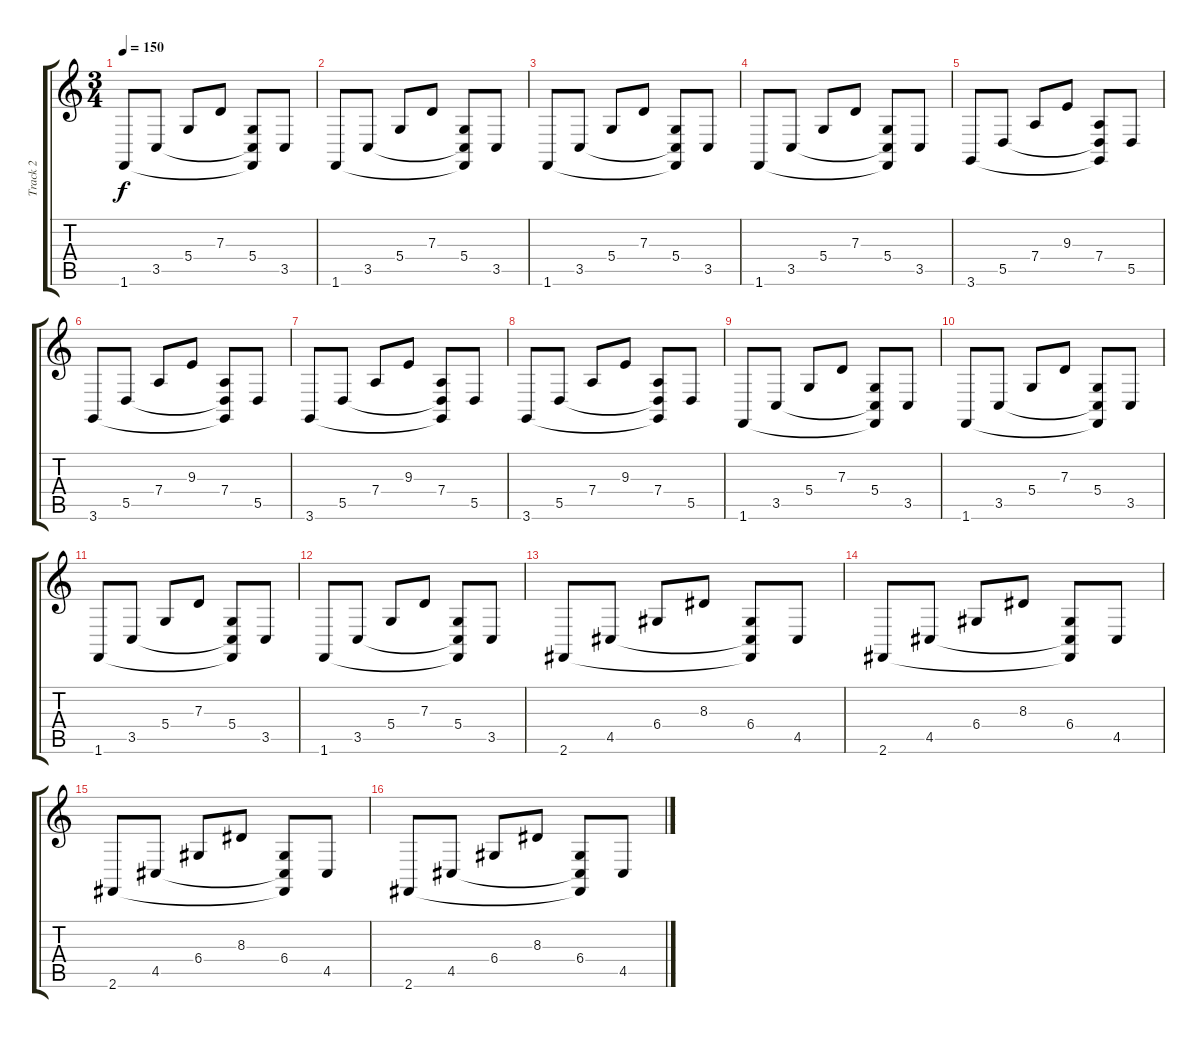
\track ("Track 2" "Track 2") {instrument tremolostrings}
\staff {score tabs}
\tuning (E4 B3 G3 D3 A2 E2) {hide}
\ts (3 4)
\tempo 150
\clef g2
\ks c
1.6.8{dy f instrument tremolostrings} 3.5.8 5.4.8 7.3.8 (5.4 3.5{t} 1.6{t}).8 3.5.8 |
1.6.8 3.5.8 5.4.8 7.3.8 (5.4 3.5{t} 1.6{t}).8 3.5.8 |
1.6.8 3.5.8 5.4.8 7.3.8 (5.4 3.5{t} 1.6{t}).8 3.5.8 |
1.6.8 3.5.8 5.4.8 7.3.8 (5.4 3.5{t} 1.6{t}).8 3.5.8 |
3.6.8 5.5.8 7.4.8 9.3.8 (7.4 5.5{t} 3.6{t}).8 5.5.8 |
3.6.8 5.5.8 7.4.8 9.3.8 (7.4 5.5{t} 3.6{t}).8 5.5.8 |
3.6.8 5.5.8 7.4.8 9.3.8 (7.4 5.5{t} 3.6{t}).8 5.5.8 |
3.6.8 5.5.8 7.4.8 9.3.8 (7.4 5.5{t} 3.6{t}).8 5.5.8 |
1.6.8 3.5.8 5.4.8 7.3.8 (5.4 3.5{t} 1.6{t}).8 3.5.8 |
1.6.8 3.5.8 5.4.8 7.3.8 (5.4 3.5{t} 1.6{t}).8 3.5.8 |
1.6.8 3.5.8 5.4.8 7.3.8 (5.4 3.5{t} 1.6{t}).8 3.5.8 |
1.6.8 3.5.8 5.4.8 7.3.8 (5.4 3.5{t} 1.6{t}).8 3.5.8 |
2.6.8 4.5.8 6.4.8 8.3.8 (6.4 4.5{t} 2.6{t}).8 4.5.8 |
2.6.8 4.5.8 6.4.8 8.3.8 (6.4 4.5{t} 2.6{t}).8 4.5.8 |
2.6.8 4.5.8 6.4.8 8.3.8 (6.4 4.5{t} 2.6{t}).8 4.5.8 |
2.6.8 4.5.8 6.4.8 8.3.8 (6.4 4.5{t} 2.6{t}).8 4.5.8
